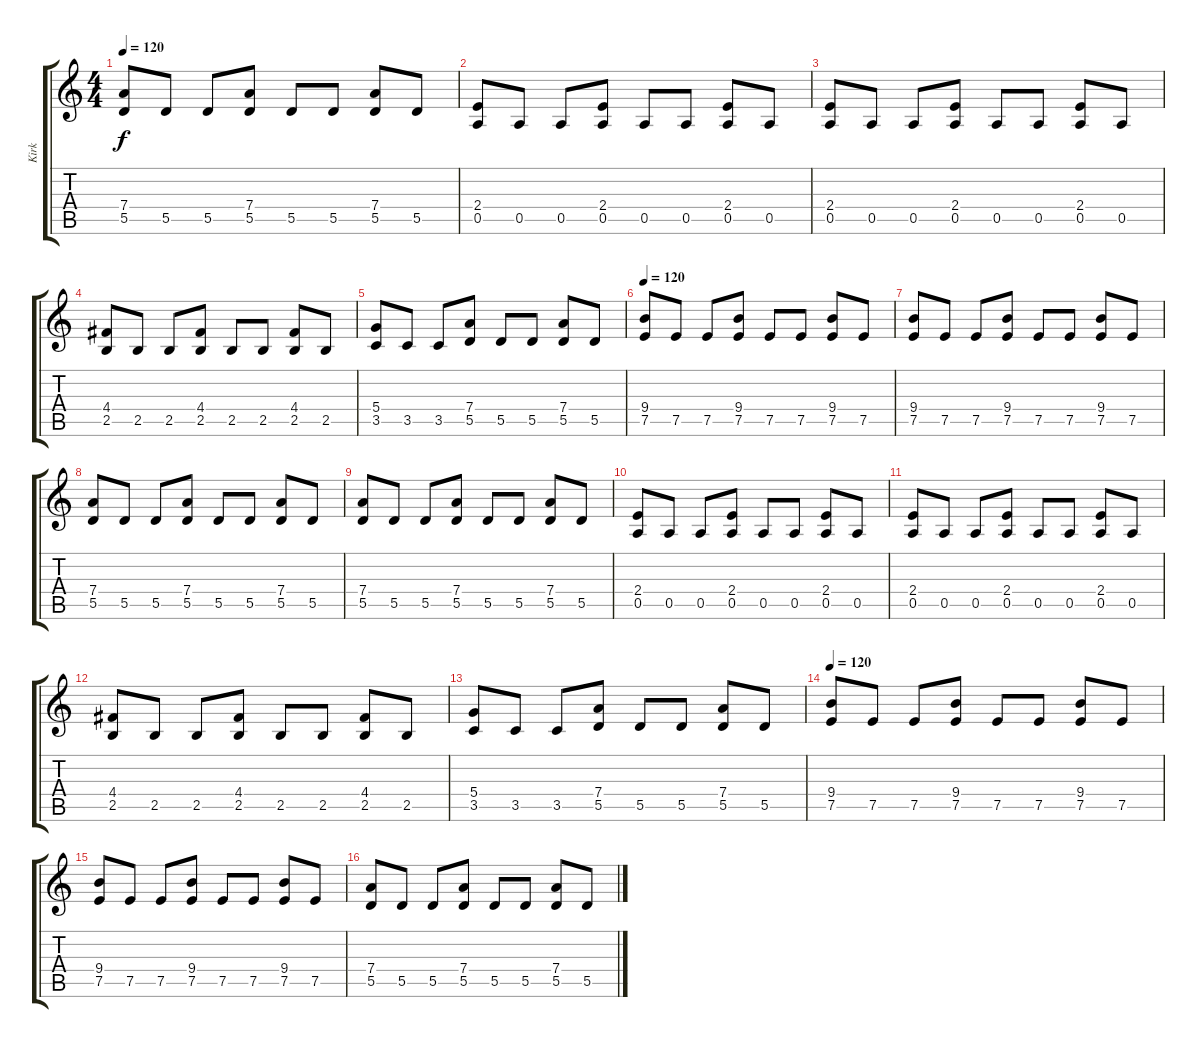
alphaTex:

\track ("Kirk" "Kirk") {instrument distortionguitar}
\staff {score tabs}
\tuning (E4 B3 G3 D3 A2 E2) {hide}
\ts (4 4)
\tempo 120
\clef g2
\ks c
(7.4 5.5).8{dy f} 5.5.8 5.5.8 (7.4 5.5).8 5.5.8 5.5.8 (7.4 5.5).8 5.5.8 |
(2.4 0.5).8 0.5.8 0.5.8 (2.4 0.5).8 0.5.8 0.5.8 (2.4 0.5).8 0.5.8 |
(2.4 0.5).8 0.5.8 0.5.8 (2.4 0.5).8 0.5.8 0.5.8 (2.4 0.5).8 0.5.8 |
(4.4 2.5).8 2.5.8 2.5.8 (4.4 2.5).8 2.5.8 2.5.8 (4.4 2.5).8 2.5.8 |
(5.4 3.5).8 3.5.8 3.5.8 (7.4 5.5).8 5.5.8 5.5.8 (7.4 5.5).8 5.5.8 |
\tempo 120
(9.4 7.5).8{volume 12} 7.5.8 7.5.8 (9.4 7.5).8 7.5.8 7.5.8 (9.4 7.5).8 7.5.8 |
(9.4 7.5).8 7.5.8 7.5.8 (9.4 7.5).8 7.5.8 7.5.8 (9.4 7.5).8 7.5.8 |
(7.4 5.5).8 5.5.8 5.5.8 (7.4 5.5).8 5.5.8 5.5.8 (7.4 5.5).8 5.5.8 |
(7.4 5.5).8 5.5.8 5.5.8 (7.4 5.5).8 5.5.8 5.5.8 (7.4 5.5).8 5.5.8 |
(2.4 0.5).8 0.5.8 0.5.8 (2.4 0.5).8 0.5.8 0.5.8 (2.4 0.5).8 0.5.8 |
(2.4 0.5).8 0.5.8 0.5.8 (2.4 0.5).8 0.5.8 0.5.8 (2.4 0.5).8 0.5.8 |
(4.4 2.5).8 2.5.8 2.5.8 (4.4 2.5).8 2.5.8 2.5.8 (4.4 2.5).8 2.5.8 |
(5.4 3.5).8 3.5.8 3.5.8 (7.4 5.5).8 5.5.8 5.5.8 (7.4 5.5).8 5.5.8 |
\tempo 120
(9.4 7.5).8 7.5.8 7.5.8 (9.4 7.5).8 7.5.8 7.5.8 (9.4 7.5).8 7.5.8 |
(9.4 7.5).8 7.5.8 7.5.8 (9.4 7.5).8 7.5.8 7.5.8 (9.4 7.5).8 7.5.8 |
(7.4 5.5).8 5.5.8 5.5.8 (7.4 5.5).8 5.5.8 5.5.8 (7.4 5.5).8 5.5.8
